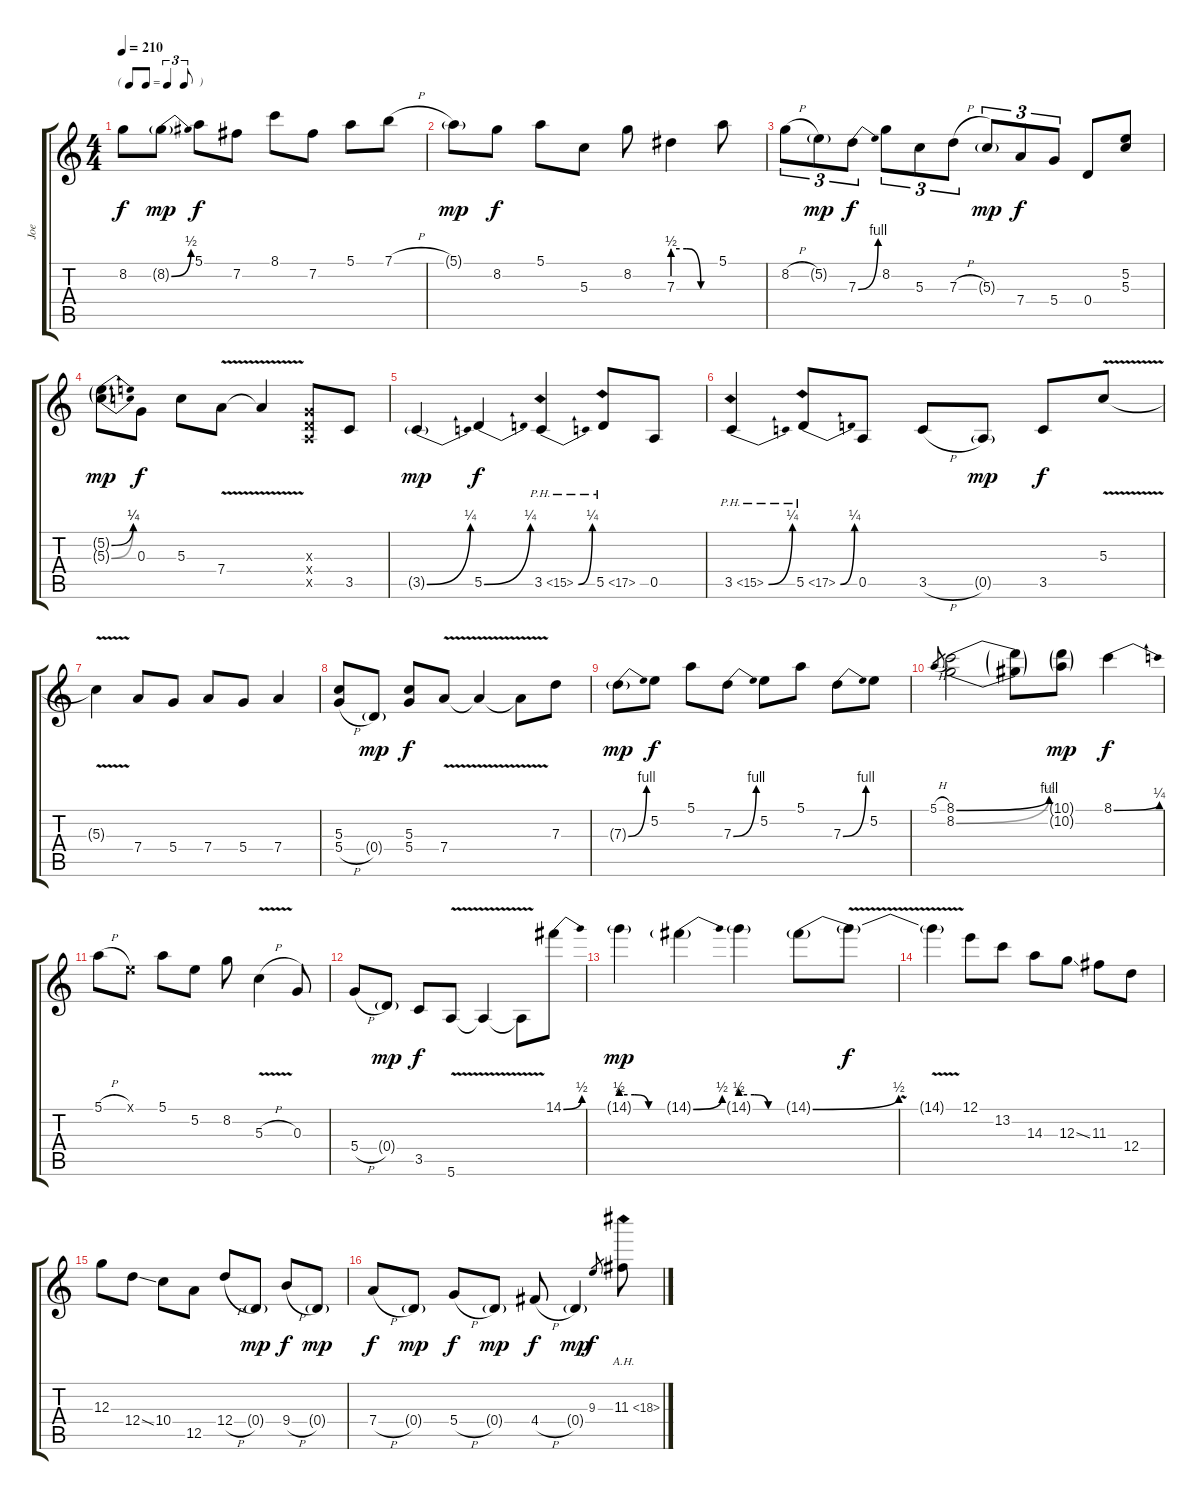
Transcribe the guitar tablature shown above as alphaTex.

\track ("Joe" "Joe") {instrument distortionguitar}
\staff {score tabs}
\tuning (E4 B3 G3 D3 A2 E2) {hide}
\ts (4 4)
\tf triplet8th
\tempo 210
\clef g2
\ks c
8.2{t}.8{dy f} 8.2{be (bend 0 0 60 2) g}.8{dy mp} 5.1.8{dy f} 7.2.8 8.1.8 7.2.8 5.1.8 7.1{h}.8 |
5.1{g}.8{dy mp} 8.2.8{dy f} 5.1.8 5.3.8 8.2.8 7.3{be (custom 0 2 20 2 40 0 60 0)}.4 5.1.8 |
8.2{h}.8{tu (3 2)} 5.2{g}.8{tu (3 2) dy mp} 7.3{be (bend 0 0 60 4)}.8{tu (3 2) dy f} 8.2.8{tu (3 2)} 5.3.8{tu (3 2)} 7.3{h}.8{tu (3 2)} 5.3{g}.8{tu (3 2) dy mp} 7.4.8{tu (3 2) dy f} 5.4.8{tu (3 2)} 0.4.8 (5.2 5.3).8 |
(5.2{be (bend 0 0 60 1) g} 5.3{be (bend 0 0 60 1) g}).8{dy mp} 0.3.8{dy f} 5.3.8 7.4{v}.8 7.4{v t}.4 (0.3{x} 0.4{x} 0.5{x}).8 3.5.8 |
3.5{be (bend 0 0 60 1) g}.4{dy mp} 5.5{be (bend 0 0 60 1)}.4{dy f} 3.5{be (bend 0 0 60 1) ph 12}.4 5.5{ph 12}.8 0.5.8 |
3.5{be (bend 0 0 60 1) ph 12}.4 5.5{be (bend 0 0 60 1) ph 12}.8 0.5.8 3.5{h}.8 0.5{g}.8{dy mp} 3.5.8{dy f} 5.3{v}.8 |
5.3{t}.4 7.4.8 5.4.8 7.4.8 5.4.8 7.4.4 |
(5.3 5.4{h}).8 0.4{g}.8{dy mp} (5.3 5.4).8{dy f} 7.4{v}.8 7.4{v t}.4 7.4{t}.8 7.3.8 |
7.3{be (bend 0 0 60 4) g}.8{dy mp} 5.2.8{dy f} 5.1.8 7.3{be (bend 0 0 60 4)}.8 5.2.8 5.1.8 7.3{be (bend 0 0 60 4)}.8 5.2.8 |
5.1{h}.8{gr} (8.1{be (bend 0 0 60 4)} 8.2{be (bend 0 0 60 2)}).2 (8.1{t} 8.2{t}).8 (10.1{g} 10.2{g}).8{dy mp} 8.1{be (bend 0 0 60 1)}.4{dy f} |
5.1{h}.8 0.1{x}.8 5.1.8 5.2.8 8.2.8 5.3{v h}.4 0.3.8 |
5.4{h}.8 0.4{g}.8{dy mp} 3.5.8{dy f} 5.6{v}.8 5.6{v t}.4 5.6{v t}.8 14.1{be (bend 0 0 60 2)}.8 |
14.1{be (custom 0 2 20 2 40 0 60 0) g}.4{dy mp} 14.1{be (bend 0 0 60 2) g}.4 14.1{be (custom 0 2 20 2 40 0 60 0) g}.4 14.1{be (bend 0 0 60 2) g}.8 14.1{v t}.8{dy f} |
14.1{t}.4 12.1.8 13.2.8 14.3.8 12.3{ss}.8 11.3.8 12.4.8 |
12.3.8 12.4{ss}.8 10.4.8 12.5.8 12.4{h}.8 0.4{g}.8{dy mp} 9.4{h}.8{dy f} 0.4{g}.8{dy mp} |
7.4{h}.8{dy f} 0.4{g}.8{dy mp} 5.4{h}.8{dy f} 0.4{g}.8{dy mp} 4.4{h}.8{dy f} 0.4{g}.4{dy mp} 9.3.8{gr dy f} 11.3{ah 7}.8
